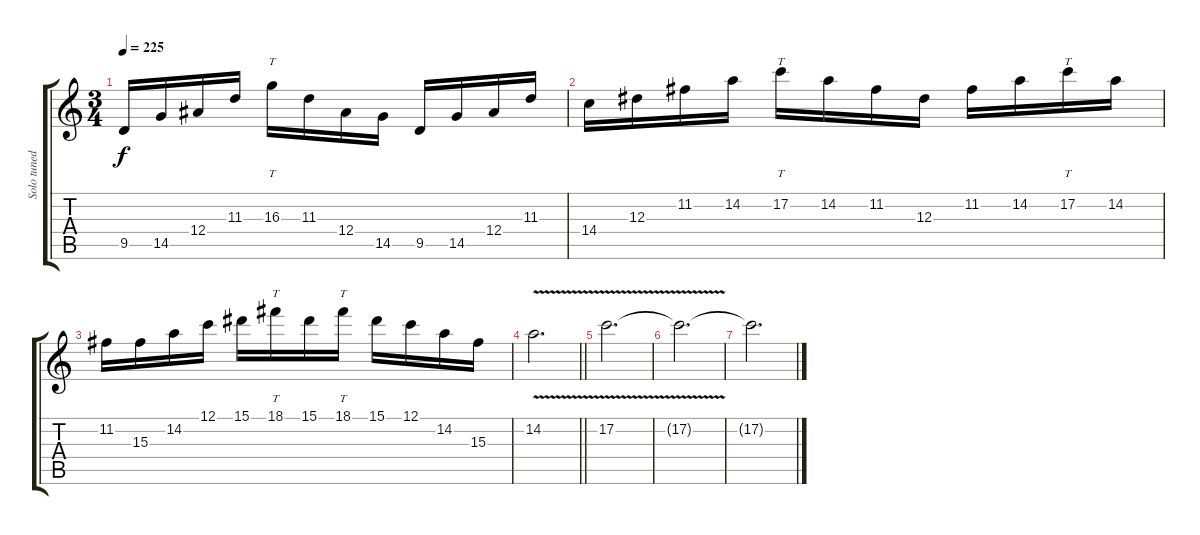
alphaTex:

\track ("Solo tuned C Standard" "Solo tuned") {instrument distortionguitar}
\staff {score tabs}
\tuning (C4 G3 Eb3 Bb2 F2 C2) {hide}
\ts (3 4)
\tempo 225
\clef g2
\ks c
9.5.16{dy f} 14.5.16 12.4.16 11.3.16 16.3.16{tt} 11.3.16 12.4.16 14.5.16 9.5.16 14.5.16 12.4.16 11.3.16 |
14.4.16 12.3.16 11.2.16 14.2.16 17.2.16{tt} 14.2.16 11.2.16 12.3.16 11.2.16 14.2.16 17.2.16{tt} 14.2.16 |
11.2.16 15.3.16 14.2.16 12.1.16 15.1.16 18.1.16{tt} 15.1.16 18.1.16{tt} 15.1.16 12.1.16 14.2.16 15.3.16 |
\barLineRight lightlight
14.2{v}.2{d} |
17.2{v}.2{d} |
17.2{t}.2{d volume 0} |
17.2{t}.2{d}
